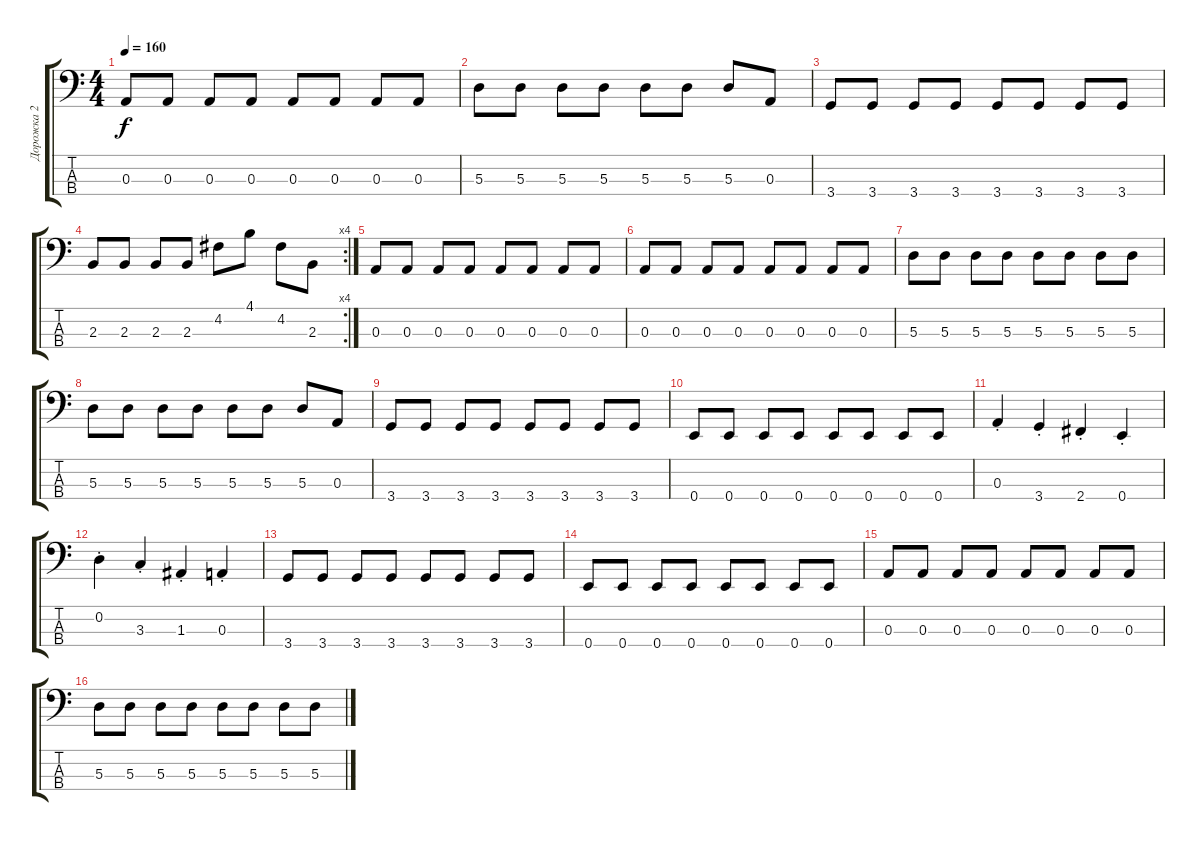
\track ("Дорожка 2" "Дорожка 2") {instrument electricbassfinger}
\staff {score tabs}
\tuning (G2 D2 A1 E1) {hide}
\ts (4 4)
\tempo 160
\clef f4
\ks c
0.3.8{dy f} 0.3.8 0.3.8 0.3.8 0.3.8 0.3.8 0.3.8 0.3.8 |
5.3.8 5.3.8 5.3.8 5.3.8 5.3.8 5.3.8 5.3.8 0.3.8 |
3.4.8 3.4.8 3.4.8 3.4.8 3.4.8 3.4.8 3.4.8 3.4.8 |
\rc 4
2.3.8 2.3.8 2.3.8 2.3.8 4.2.8 4.1.8 4.2.8 2.3.8 |
0.3.8 0.3.8 0.3.8 0.3.8 0.3.8 0.3.8 0.3.8 0.3.8 |
0.3.8 0.3.8 0.3.8 0.3.8 0.3.8 0.3.8 0.3.8 0.3.8 |
5.3.8 5.3.8 5.3.8 5.3.8 5.3.8 5.3.8 5.3.8 5.3.8 |
5.3.8 5.3.8 5.3.8 5.3.8 5.3.8 5.3.8 5.3.8 0.3.8 |
3.4.8 3.4.8 3.4.8 3.4.8 3.4.8 3.4.8 3.4.8 3.4.8 |
0.4.8 0.4.8 0.4.8 0.4.8 0.4.8 0.4.8 0.4.8 0.4.8 |
0.3{st}.4 3.4{st}.4 2.4{st}.4 0.4{st}.4 |
0.2{st}.4 3.3{st}.4 1.3{st}.4 0.3{st}.4 |
3.4.8 3.4.8 3.4.8 3.4.8 3.4.8 3.4.8 3.4.8 3.4.8 |
0.4.8 0.4.8 0.4.8 0.4.8 0.4.8 0.4.8 0.4.8 0.4.8 |
0.3.8 0.3.8 0.3.8 0.3.8 0.3.8 0.3.8 0.3.8 0.3.8 |
5.3.8 5.3.8 5.3.8 5.3.8 5.3.8 5.3.8 5.3.8 5.3.8
